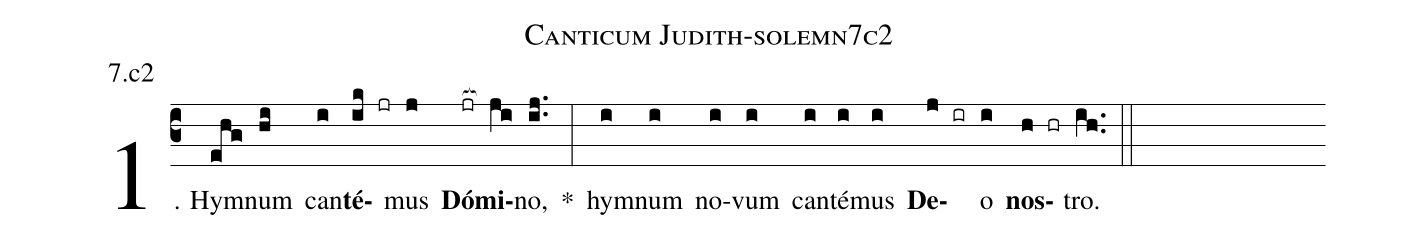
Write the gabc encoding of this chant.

name: Canticum Judith-solemn7c2;
annotation: 7.c2;
%%
(c3)1. Hym(ehg)num(hi) can(i)<b>té</b>(ik jr)mus(j) <b>Dó</b>(jr[ocb:1{])<b>mi</b>(ji[ocb:0}])no,(ij..) *(:) hym(i)num(i) no(i)vum(i) can(i)té(i)mus(i) <b>De</b>(j ir)o(i) <b>nos</b>(h hr)tro.(ih..) (::)
